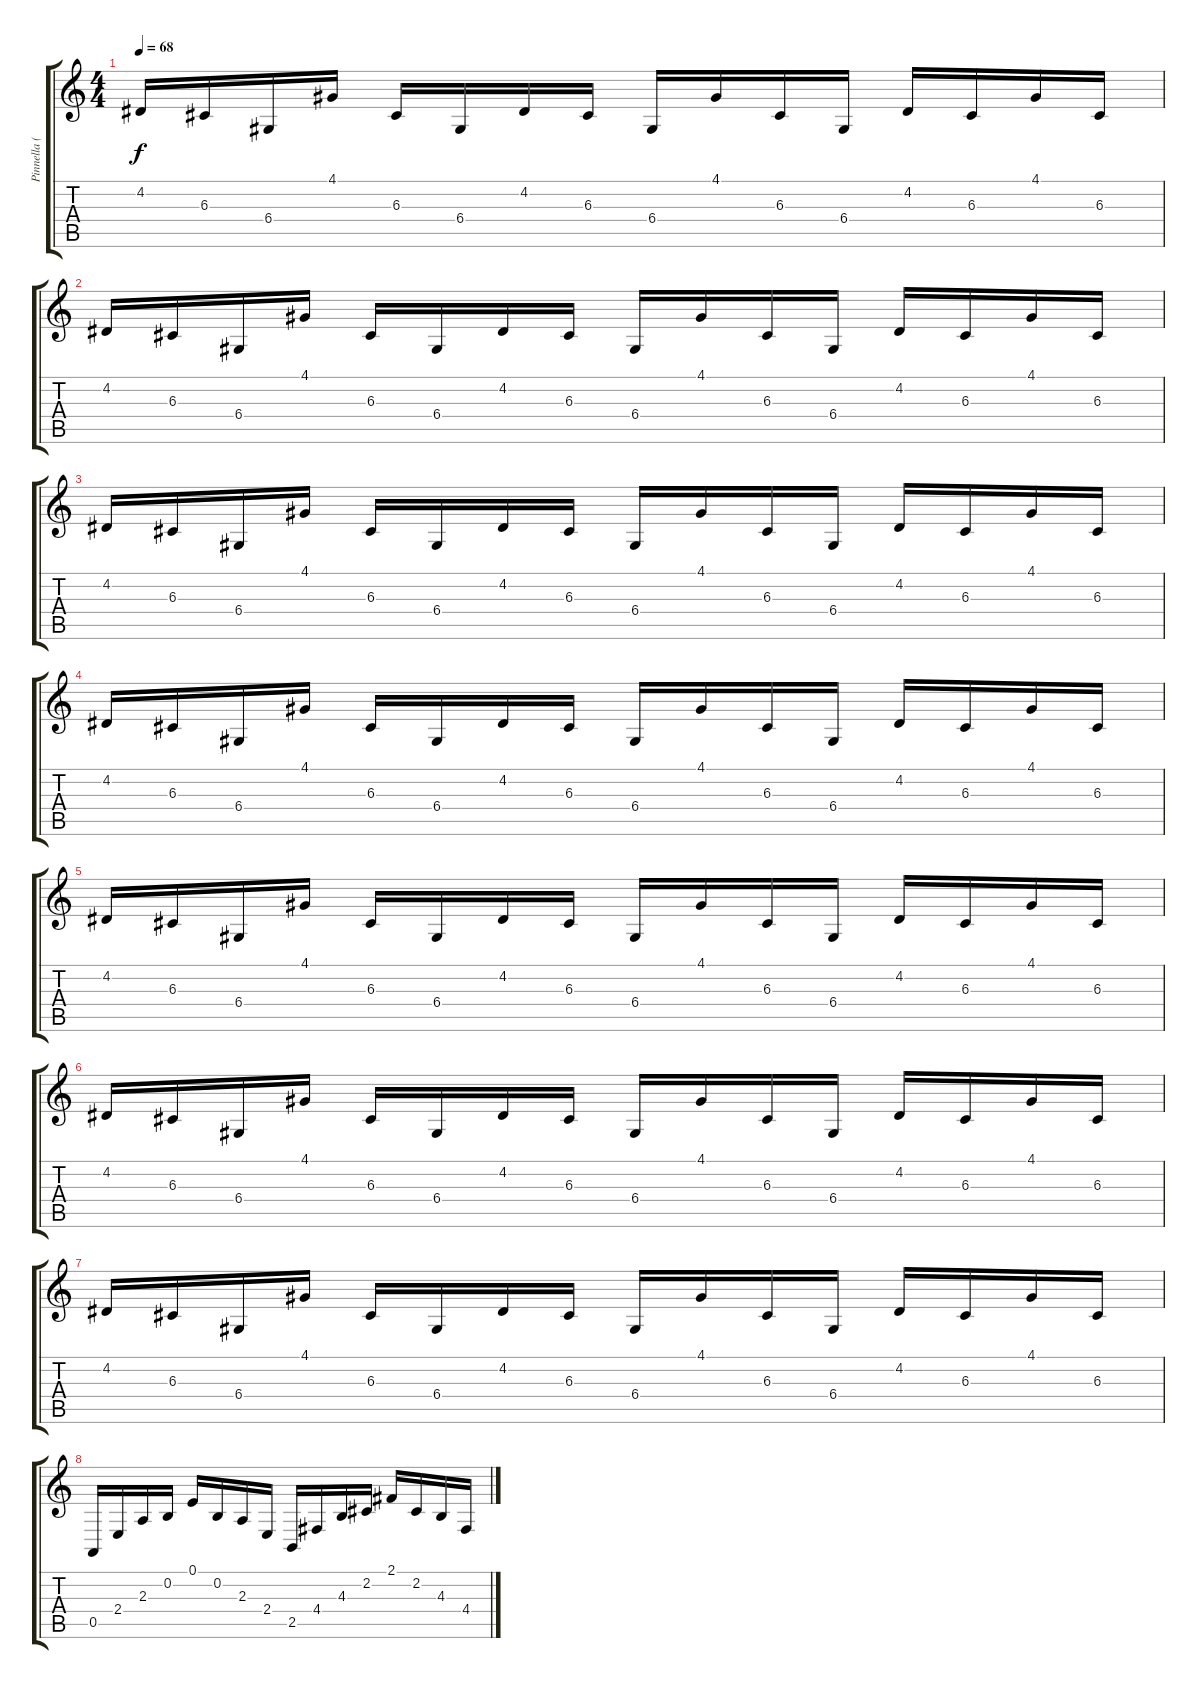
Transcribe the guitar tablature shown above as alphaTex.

\track ("Pinnella (Piano)" "Pinnella (") {instrument brightacousticpiano}
\staff {score tabs}
\tuning (E4 B3 G3 D3 A2 E2) {hide}
\ts (4 4)
\tempo 68
\clef g2
\ks c
4.2.16{dy f} 6.3.16 6.4.16 4.1.16 6.3.16 6.4.16 4.2.16 6.3.16 6.4.16 4.1.16 6.3.16 6.4.16 4.2.16 6.3.16 4.1.16 6.3.16 |
4.2.16 6.3.16 6.4.16 4.1.16 6.3.16 6.4.16 4.2.16 6.3.16 6.4.16 4.1.16 6.3.16 6.4.16 4.2.16 6.3.16 4.1.16 6.3.16 |
4.2.16 6.3.16 6.4.16 4.1.16 6.3.16 6.4.16 4.2.16 6.3.16 6.4.16 4.1.16 6.3.16 6.4.16 4.2.16 6.3.16 4.1.16 6.3.16 |
4.2.16 6.3.16 6.4.16 4.1.16 6.3.16 6.4.16 4.2.16 6.3.16 6.4.16 4.1.16 6.3.16 6.4.16 4.2.16 6.3.16 4.1.16 6.3.16 |
4.2.16 6.3.16 6.4.16 4.1.16 6.3.16 6.4.16 4.2.16 6.3.16 6.4.16 4.1.16 6.3.16 6.4.16 4.2.16 6.3.16 4.1.16 6.3.16 |
4.2.16 6.3.16 6.4.16 4.1.16 6.3.16 6.4.16 4.2.16 6.3.16 6.4.16 4.1.16 6.3.16 6.4.16 4.2.16 6.3.16 4.1.16 6.3.16 |
4.2.16 6.3.16 6.4.16 4.1.16 6.3.16 6.4.16 4.2.16 6.3.16 6.4.16 4.1.16 6.3.16 6.4.16 4.2.16 6.3.16 4.1.16 6.3.16 |
0.5.16 2.4.16 2.3.16 0.2.16 0.1.16 0.2.16 2.3.16 2.4.16 2.5.16 4.4.16 4.3.16 2.2.16 2.1.16 2.2.16 4.3.16 4.4.16
